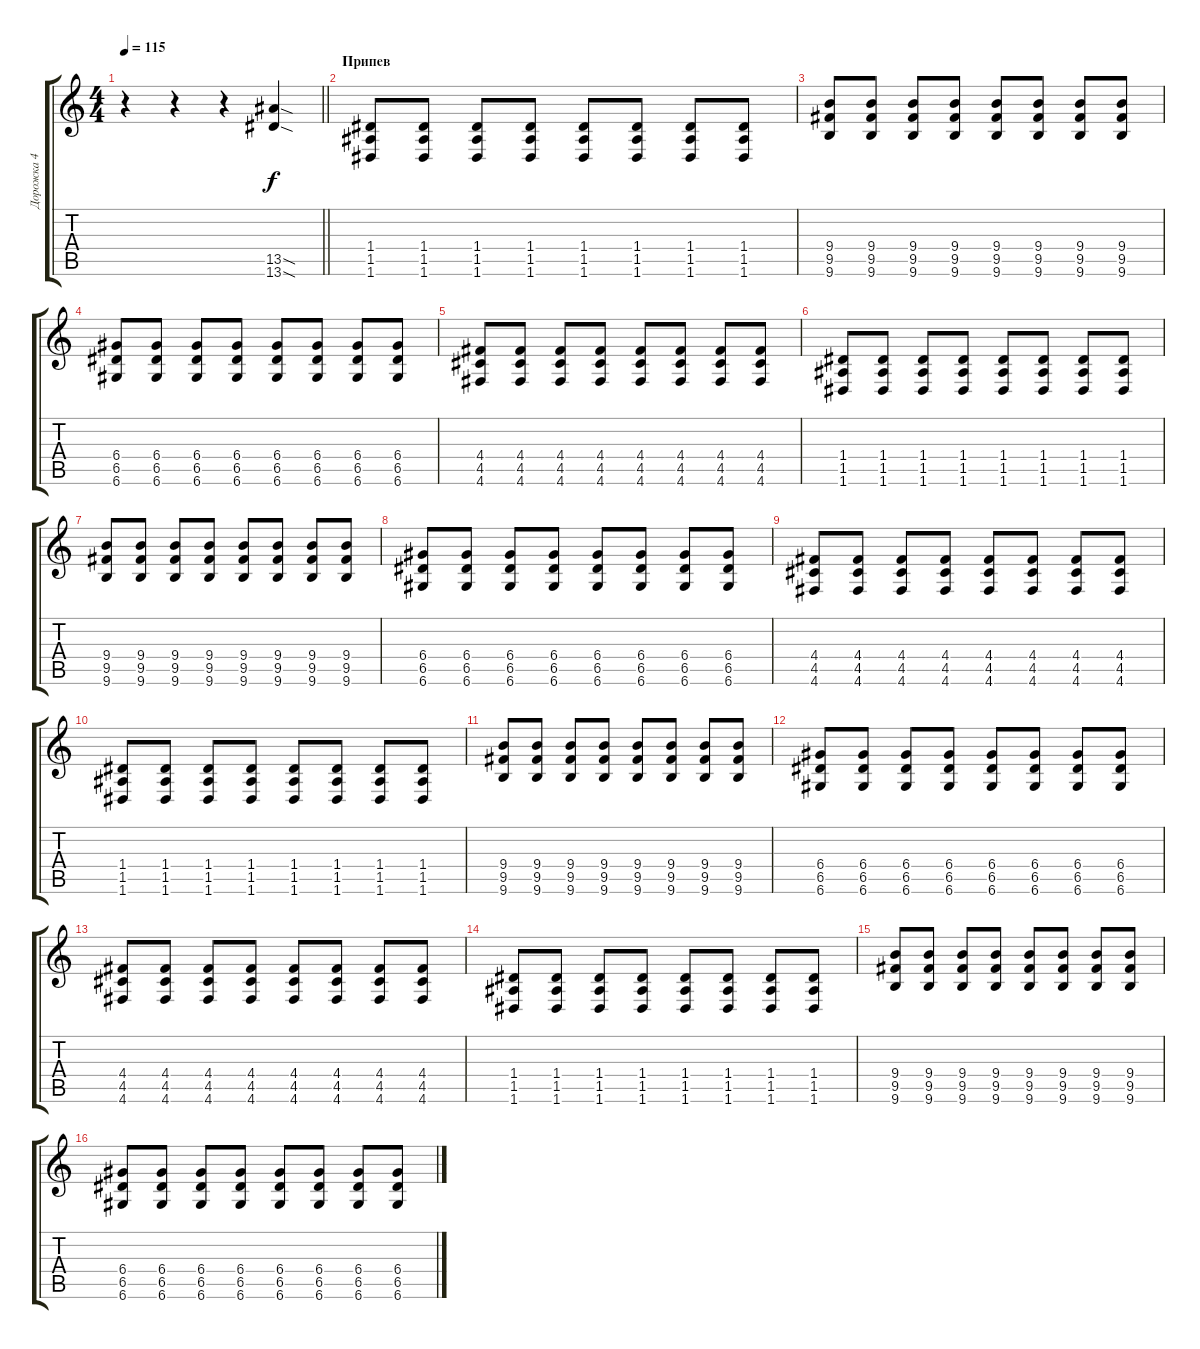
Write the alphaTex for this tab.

\track ("Дорожка 4" "Дорожка 4") {instrument distortionguitar}
\staff {score tabs}
\tuning (E4 B3 G3 D3 A2 D2) {hide}
\ts (4 4)
\tempo 115
\clef g2
\barLineRight lightlight
\ks c
r.4{dy ff} r.4 r.4 (13.5{sod} 13.6{sod}).4{dy f} |
\section ("" "Припев")
(1.4 1.5 1.6).8 (1.4 1.5 1.6).8 (1.4 1.5 1.6).8 (1.4 1.5 1.6).8 (1.4 1.5 1.6).8 (1.4 1.5 1.6).8 (1.4 1.5 1.6).8 (1.4 1.5 1.6).8 |
(9.4 9.5 9.6).8 (9.4 9.5 9.6).8 (9.4 9.5 9.6).8 (9.4 9.5 9.6).8 (9.4 9.5 9.6).8 (9.4 9.5 9.6).8 (9.4 9.5 9.6).8 (9.4 9.5 9.6).8 |
(6.4 6.5 6.6).8 (6.4 6.5 6.6).8 (6.4 6.5 6.6).8 (6.4 6.5 6.6).8 (6.4 6.5 6.6).8 (6.4 6.5 6.6).8 (6.4 6.5 6.6).8 (6.4 6.5 6.6).8 |
(4.4 4.5 4.6).8 (4.4 4.5 4.6).8 (4.4 4.5 4.6).8 (4.4 4.5 4.6).8 (4.4 4.5 4.6).8 (4.4 4.5 4.6).8 (4.4 4.5 4.6).8 (4.4 4.5 4.6).8 |
(1.4 1.5 1.6).8 (1.4 1.5 1.6).8 (1.4 1.5 1.6).8 (1.4 1.5 1.6).8 (1.4 1.5 1.6).8 (1.4 1.5 1.6).8 (1.4 1.5 1.6).8 (1.4 1.5 1.6).8 |
(9.4 9.5 9.6).8 (9.4 9.5 9.6).8 (9.4 9.5 9.6).8 (9.4 9.5 9.6).8 (9.4 9.5 9.6).8 (9.4 9.5 9.6).8 (9.4 9.5 9.6).8 (9.4 9.5 9.6).8 |
(6.4 6.5 6.6).8 (6.4 6.5 6.6).8 (6.4 6.5 6.6).8 (6.4 6.5 6.6).8 (6.4 6.5 6.6).8 (6.4 6.5 6.6).8 (6.4 6.5 6.6).8 (6.4 6.5 6.6).8 |
(4.4 4.5 4.6).8 (4.4 4.5 4.6).8 (4.4 4.5 4.6).8 (4.4 4.5 4.6).8 (4.4 4.5 4.6).8 (4.4 4.5 4.6).8 (4.4 4.5 4.6).8 (4.4 4.5 4.6).8 |
(1.4 1.5 1.6).8 (1.4 1.5 1.6).8 (1.4 1.5 1.6).8 (1.4 1.5 1.6).8 (1.4 1.5 1.6).8 (1.4 1.5 1.6).8 (1.4 1.5 1.6).8 (1.4 1.5 1.6).8 |
(9.4 9.5 9.6).8 (9.4 9.5 9.6).8 (9.4 9.5 9.6).8 (9.4 9.5 9.6).8 (9.4 9.5 9.6).8 (9.4 9.5 9.6).8 (9.4 9.5 9.6).8 (9.4 9.5 9.6).8 |
(6.4 6.5 6.6).8 (6.4 6.5 6.6).8 (6.4 6.5 6.6).8 (6.4 6.5 6.6).8 (6.4 6.5 6.6).8 (6.4 6.5 6.6).8 (6.4 6.5 6.6).8 (6.4 6.5 6.6).8 |
(4.4 4.5 4.6).8 (4.4 4.5 4.6).8 (4.4 4.5 4.6).8 (4.4 4.5 4.6).8 (4.4 4.5 4.6).8 (4.4 4.5 4.6).8 (4.4 4.5 4.6).8 (4.4 4.5 4.6).8 |
(1.4 1.5 1.6).8 (1.4 1.5 1.6).8 (1.4 1.5 1.6).8 (1.4 1.5 1.6).8 (1.4 1.5 1.6).8 (1.4 1.5 1.6).8 (1.4 1.5 1.6).8 (1.4 1.5 1.6).8 |
(9.4 9.5 9.6).8 (9.4 9.5 9.6).8 (9.4 9.5 9.6).8 (9.4 9.5 9.6).8 (9.4 9.5 9.6).8 (9.4 9.5 9.6).8 (9.4 9.5 9.6).8 (9.4 9.5 9.6).8 |
(6.4 6.5 6.6).8 (6.4 6.5 6.6).8 (6.4 6.5 6.6).8 (6.4 6.5 6.6).8 (6.4 6.5 6.6).8 (6.4 6.5 6.6).8 (6.4 6.5 6.6).8 (6.4 6.5 6.6).8
